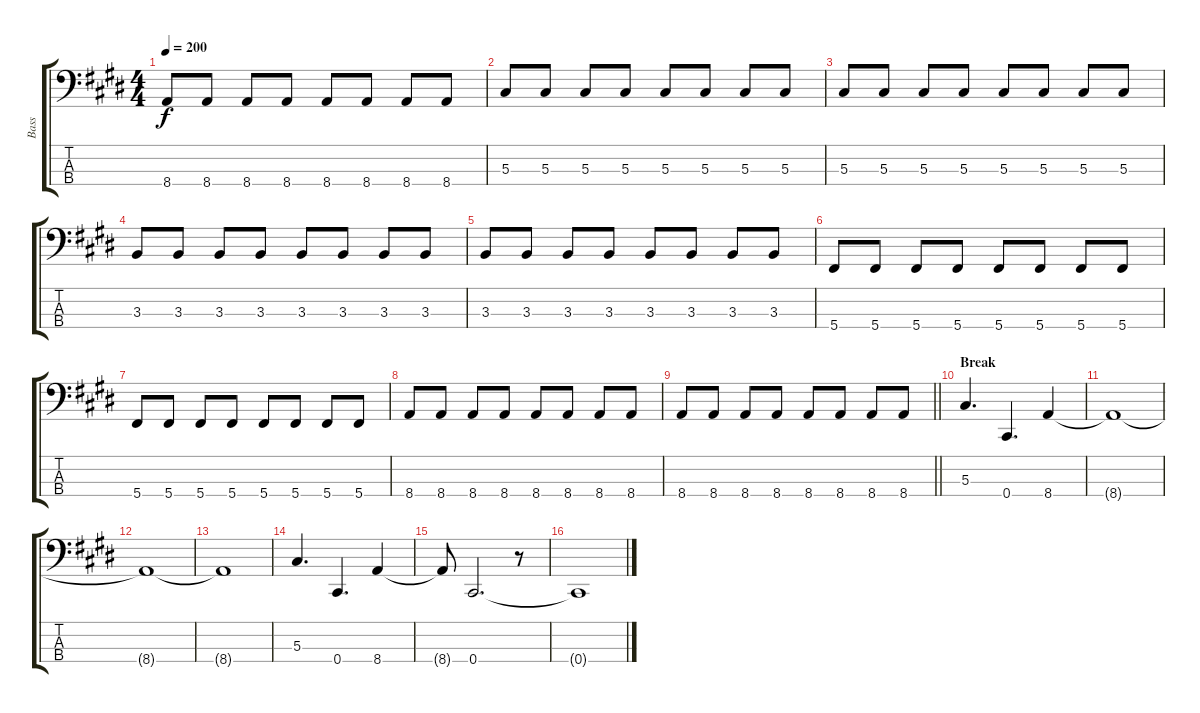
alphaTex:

\track ("Bass" "Bass") {instrument electricbasspick}
\staff {score tabs}
\tuning (Gb2 Db2 Ab1 Db1) {hide}
\ts (4 4)
\tempo 200
\clef f4
\ks c#minor
8.4.8{dy f} 8.4.8 8.4.8 8.4.8 8.4.8 8.4.8 8.4.8 8.4.8 |
5.3.8 5.3.8 5.3.8 5.3.8 5.3.8 5.3.8 5.3.8 5.3.8 |
5.3.8 5.3.8 5.3.8 5.3.8 5.3.8 5.3.8 5.3.8 5.3.8 |
3.3.8 3.3.8 3.3.8 3.3.8 3.3.8 3.3.8 3.3.8 3.3.8 |
3.3.8 3.3.8 3.3.8 3.3.8 3.3.8 3.3.8 3.3.8 3.3.8 |
5.4.8 5.4.8 5.4.8 5.4.8 5.4.8 5.4.8 5.4.8 5.4.8 |
5.4.8 5.4.8 5.4.8 5.4.8 5.4.8 5.4.8 5.4.8 5.4.8 |
8.4.8 8.4.8 8.4.8 8.4.8 8.4.8 8.4.8 8.4.8 8.4.8 |
\barLineRight lightlight
8.4.8 8.4.8 8.4.8 8.4.8 8.4.8 8.4.8 8.4.8 8.4.8 |
\section ("" "Break")
5.3.4{d} 0.4.4{d} 8.4.4 |
8.4{t}.1 |
8.4{t}.1 |
8.4{t}.1 |
5.3.4{d} 0.4.4{d} 8.4.4 |
8.4{t}.8 0.4.2{d} r.8 |
0.4{t}.1
